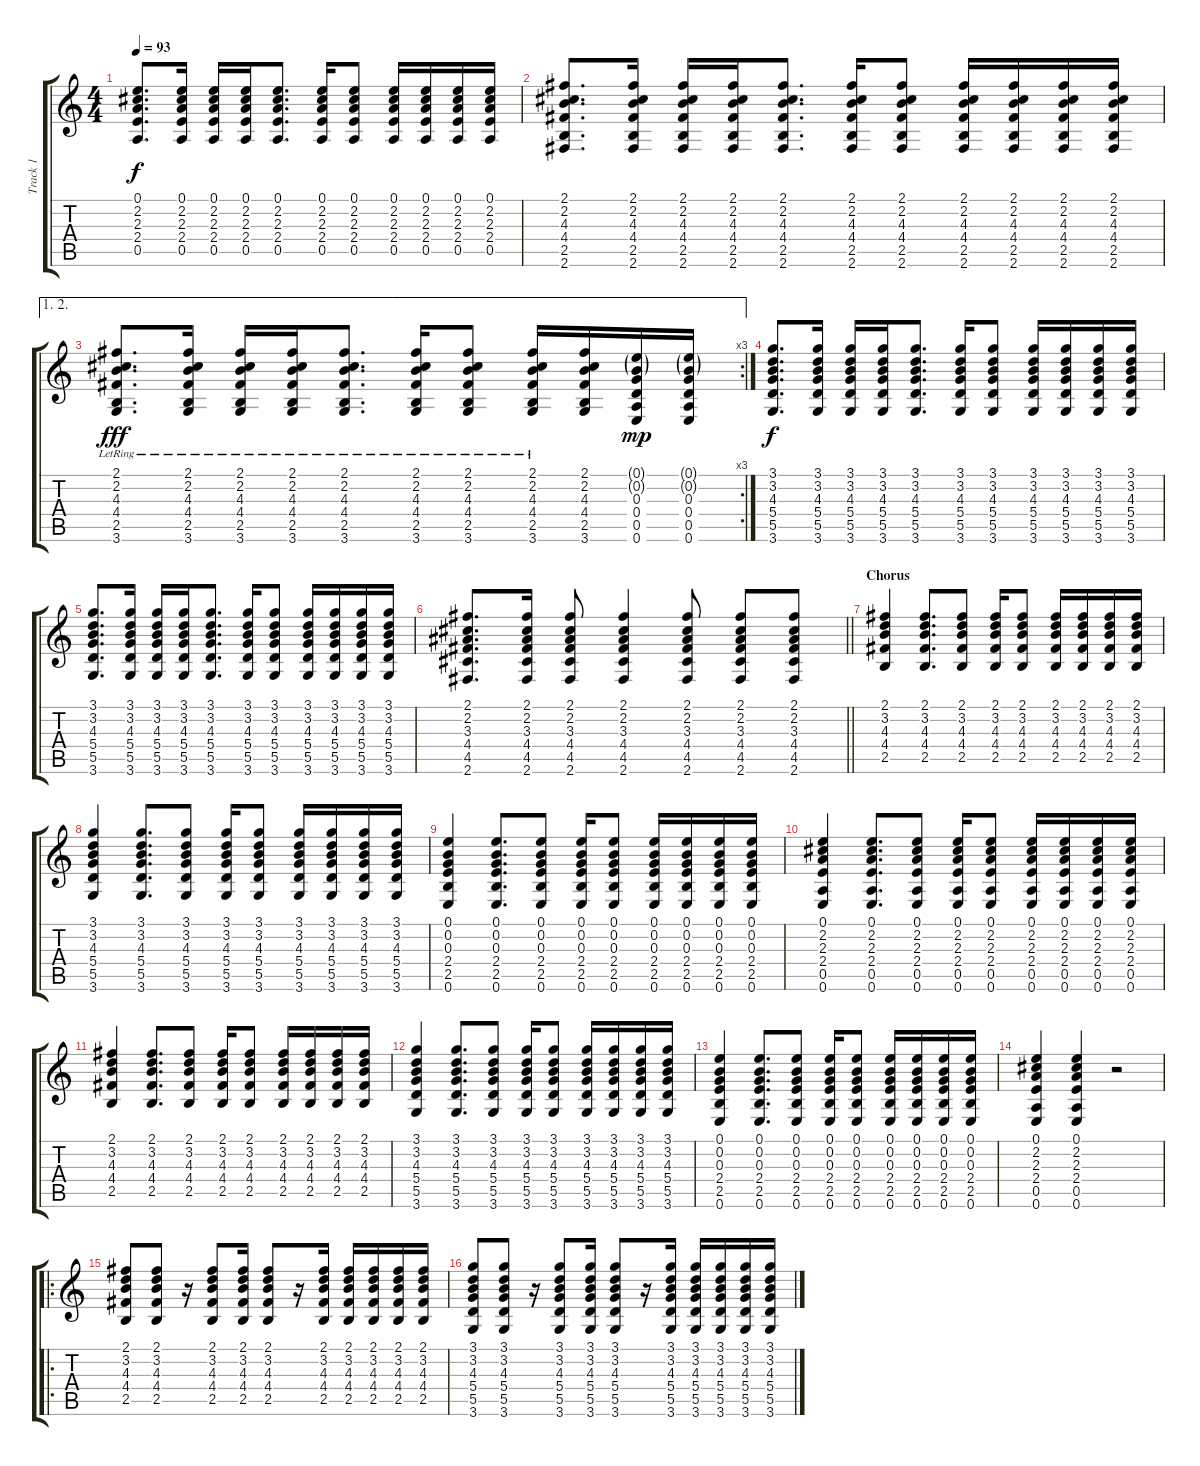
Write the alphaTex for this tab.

\track ("Track 1" "Track 1") {instrument acousticguitarsteel}
\staff {score tabs}
\tuning (E4 B3 G3 D3 A2 E2) {hide}
\ts (4 4)
\tempo 93
\clef g2
\ks c
(0.1 2.2 2.3 2.4 0.5).8{d dy f} (0.1 2.2 2.3 2.4 0.5).16 (0.1 2.2 2.3 2.4 0.5).16 (0.1 2.2 2.3 2.4 0.5).16 (0.1 2.2 2.3 2.4 0.5).8{d} (0.1 2.2 2.3 2.4 0.5).16 (0.1 2.2 2.3 2.4 0.5).8 (0.1 2.2 2.3 2.4 0.5).16 (0.1 2.2 2.3 2.4 0.5).16 (0.1 2.2 2.3 2.4 0.5).16 (0.1 2.2 2.3 2.4 0.5).16 |
(2.1 2.2 4.3 4.4 2.5 2.6).8{d} (2.1 2.2 4.3 4.4 2.5 2.6).16 (2.1 2.2 4.3 4.4 2.5 2.6).16 (2.1 2.2 4.3 4.4 2.5 2.6).16 (2.1 2.2 4.3 4.4 2.5 2.6).8{d} (2.1 2.2 4.3 4.4 2.5 2.6).16 (2.1 2.2 4.3 4.4 2.5 2.6).8 (2.1 2.2 4.3 4.4 2.5 2.6).16 (2.1 2.2 4.3 4.4 2.5 2.6).16 (2.1 2.2 4.3 4.4 2.5 2.6).16 (2.1 2.2 4.3 4.4 2.5 2.6).16 |
\ae (1 2)
\rc 3
(2.1 2.2 4.3 4.4 2.5 3.6{lr}).8{d dy fff} (2.1 2.2 4.3 4.4 2.5 3.6{lr}).16 (2.1 2.2 4.3 4.4 2.5 3.6{lr}).16 (2.1 2.2 4.3 4.4 2.5 3.6{lr}).16 (2.1 2.2 4.3 4.4 2.5 3.6{lr}).8{d} (2.1 2.2 4.3 4.4 2.5 3.6{lr}).16 (2.1 2.2 4.3 4.4 2.5 3.6{lr}).8 (2.1 2.2 4.3 4.4 2.5 3.6{lr}).16 (2.1 2.2 4.3 4.4 2.5 3.6).16 (0.1{g} 0.2{g} 0.3 0.4 0.5 0.6).16{dy mp} (0.1{g} 0.2{g} 0.3 0.4 0.5 0.6).16 |
(3.1 3.2 4.3 5.4 5.5 3.6).8{d dy f} (3.1 3.2 4.3 5.4 5.5 3.6).16 (3.1 3.2 4.3 5.4 5.5 3.6).16 (3.1 3.2 4.3 5.4 5.5 3.6).16 (3.1 3.2 4.3 5.4 5.5 3.6).8{d} (3.1 3.2 4.3 5.4 5.5 3.6).16 (3.1 3.2 4.3 5.4 5.5 3.6).8 (3.1 3.2 4.3 5.4 5.5 3.6).16 (3.1 3.2 4.3 5.4 5.5 3.6).16 (3.1 3.2 4.3 5.4 5.5 3.6).16 (3.1 3.2 4.3 5.4 5.5 3.6).16 |
(3.1 3.2 4.3 5.4 5.5 3.6).8{d} (3.1 3.2 4.3 5.4 5.5 3.6).16 (3.1 3.2 4.3 5.4 5.5 3.6).16 (3.1 3.2 4.3 5.4 5.5 3.6).16 (3.1 3.2 4.3 5.4 5.5 3.6).8{d} (3.1 3.2 4.3 5.4 5.5 3.6).16 (3.1 3.2 4.3 5.4 5.5 3.6).8 (3.1 3.2 4.3 5.4 5.5 3.6).16 (3.1 3.2 4.3 5.4 5.5 3.6).16 (3.1 3.2 4.3 5.4 5.5 3.6).16 (3.1 3.2 4.3 5.4 5.5 3.6).16 |
\barLineRight lightlight
(2.1 2.2 3.3 4.4 4.5 2.6).8{d} (2.1 2.2 3.3 4.4 4.5 2.6).16 (2.1 2.2 3.3 4.4 4.5 2.6).8 (2.1 2.2 3.3 4.4 4.5 2.6).4 (2.1 2.2 3.3 4.4 4.5 2.6).8 (2.1 2.2 3.3 4.4 4.5 2.6).8 (2.1 2.2 3.3 4.4 4.5 2.6).8 |
\section ("" "Chorus")
(2.1 3.2 4.3 4.4 2.5).4 (2.1 3.2 4.3 4.4 2.5).8{d} (2.1 3.2 4.3 4.4 2.5).8 (2.1 3.2 4.3 4.4 2.5).16 (2.1 3.2 4.3 4.4 2.5).8 (2.1 3.2 4.3 4.4 2.5).16 (2.1 3.2 4.3 4.4 2.5).16 (2.1 3.2 4.3 4.4 2.5).16 (2.1 3.2 4.3 4.4 2.5).16 |
(3.1 3.2 4.3 5.4 5.5 3.6).4 (3.1 3.2 4.3 5.4 5.5 3.6).8{d} (3.1 3.2 4.3 5.4 5.5 3.6).8 (3.1 3.2 4.3 5.4 5.5 3.6).16 (3.1 3.2 4.3 5.4 5.5 3.6).8 (3.1 3.2 4.3 5.4 5.5 3.6).16 (3.1 3.2 4.3 5.4 5.5 3.6).16 (3.1 3.2 4.3 5.4 5.5 3.6).16 (3.1 3.2 4.3 5.4 5.5 3.6).16 |
(0.1 0.2 0.3 2.4 2.5 0.6).4 (0.1 0.2 0.3 2.4 2.5 0.6).8{d} (0.1 0.2 0.3 2.4 2.5 0.6).8 (0.1 0.2 0.3 2.4 2.5 0.6).16 (0.1 0.2 0.3 2.4 2.5 0.6).8 (0.1 0.2 0.3 2.4 2.5 0.6).16 (0.1 0.2 0.3 2.4 2.5 0.6).16 (0.1 0.2 0.3 2.4 2.5 0.6).16 (0.1 0.2 0.3 2.4 2.5 0.6).16 |
(0.1 2.2 2.3 2.4 0.5 0.6).4 (0.1 2.2 2.3 2.4 0.5 0.6).8{d} (0.1 2.2 2.3 2.4 0.5 0.6).8 (0.1 2.2 2.3 2.4 0.5 0.6).16 (0.1 2.2 2.3 2.4 0.5 0.6).8 (0.1 2.2 2.3 2.4 0.5 0.6).16 (0.1 2.2 2.3 2.4 0.5 0.6).16 (0.1 2.2 2.3 2.4 0.5 0.6).16 (0.1 2.2 2.3 2.4 0.5 0.6).16 |
(2.1 3.2 4.3 4.4 2.5).4 (2.1 3.2 4.3 4.4 2.5).8{d} (2.1 3.2 4.3 4.4 2.5).8 (2.1 3.2 4.3 4.4 2.5).16 (2.1 3.2 4.3 4.4 2.5).8 (2.1 3.2 4.3 4.4 2.5).16 (2.1 3.2 4.3 4.4 2.5).16 (2.1 3.2 4.3 4.4 2.5).16 (2.1 3.2 4.3 4.4 2.5).16 |
(3.1 3.2 4.3 5.4 5.5 3.6).4 (3.1 3.2 4.3 5.4 5.5 3.6).8{d} (3.1 3.2 4.3 5.4 5.5 3.6).8 (3.1 3.2 4.3 5.4 5.5 3.6).16 (3.1 3.2 4.3 5.4 5.5 3.6).8 (3.1 3.2 4.3 5.4 5.5 3.6).16 (3.1 3.2 4.3 5.4 5.5 3.6).16 (3.1 3.2 4.3 5.4 5.5 3.6).16 (3.1 3.2 4.3 5.4 5.5 3.6).16 |
(0.1 0.2 0.3 2.4 2.5 0.6).4 (0.1 0.2 0.3 2.4 2.5 0.6).8{d} (0.1 0.2 0.3 2.4 2.5 0.6).8 (0.1 0.2 0.3 2.4 2.5 0.6).16 (0.1 0.2 0.3 2.4 2.5 0.6).8 (0.1 0.2 0.3 2.4 2.5 0.6).16 (0.1 0.2 0.3 2.4 2.5 0.6).16 (0.1 0.2 0.3 2.4 2.5 0.6).16 (0.1 0.2 0.3 2.4 2.5 0.6).16 |
(0.1 2.2 2.3 2.4 0.5 0.6).4 (0.1 2.2 2.3 2.4 0.5 0.6).4 r.2 |
\ro
(2.1 3.2 4.3 4.4 2.5).8 (2.1 3.2 4.3 4.4 2.5).8 r.16 (2.1 3.2 4.3 4.4 2.5).8 (2.1 3.2 4.3 4.4 2.5).16 (2.1 3.2 4.3 4.4 2.5).8 r.16 (2.1 3.2 4.3 4.4 2.5).16 (2.1 3.2 4.3 4.4 2.5).16 (2.1 3.2 4.3 4.4 2.5).16 (2.1 3.2 4.3 4.4 2.5).16 (2.1 3.2 4.3 4.4 2.5).16 |
(3.1 3.2 4.3 5.4 5.5 3.6).8 (3.1 3.2 4.3 5.4 5.5 3.6).8 r.16 (3.1 3.2 4.3 5.4 5.5 3.6).8 (3.1 3.2 4.3 5.4 5.5 3.6).16 (3.1 3.2 4.3 5.4 5.5 3.6).8 r.16 (3.1 3.2 4.3 5.4 5.5 3.6).16 (3.1 3.2 4.3 5.4 5.5 3.6).16 (3.1 3.2 4.3 5.4 5.5 3.6).16 (3.1 3.2 4.3 5.4 5.5 3.6).16 (3.1 3.2 4.3 5.4 5.5 3.6).16
